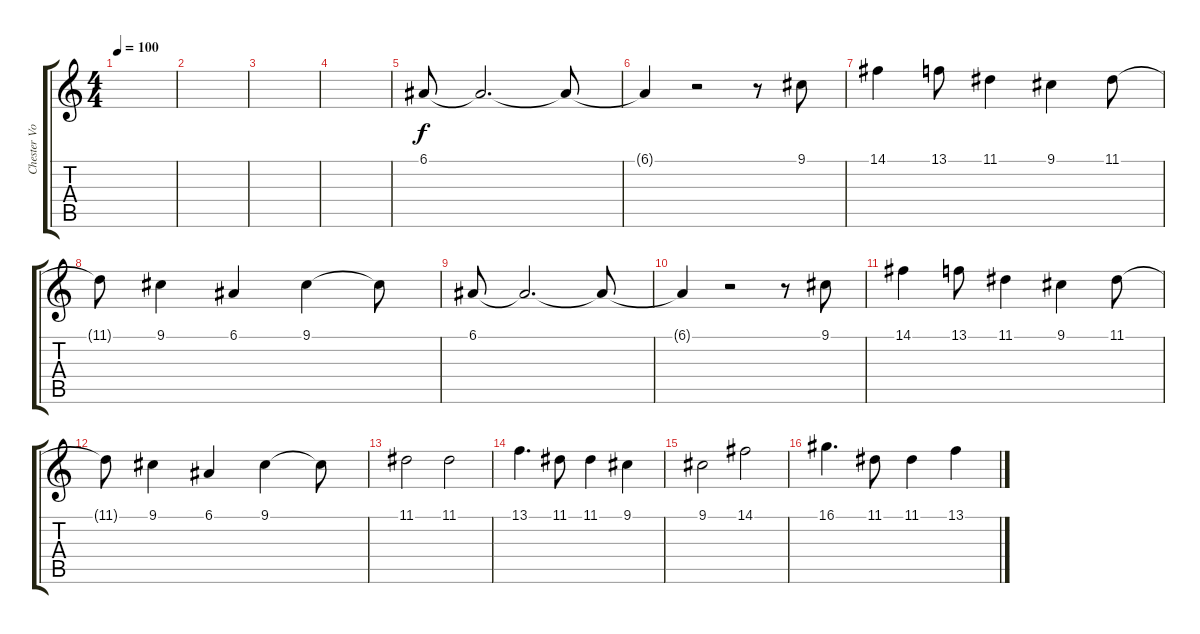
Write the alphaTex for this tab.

\track ("Chester Vocals" "Chester Vo") {instrument harmonica}
\staff {score tabs}
\tuning (E4 B3 G3 D3 A2 E2) {hide}
\ts (4 4)
\tempo 100
\clef g2
\ks c
|
|
|
|
6.1.8{volume 16 instrument bassoon} 6.1{t}.2{d} 6.1{t}.8 |
6.1{t}.4 r.2 r.8 9.1.8 |
14.1.4 13.1.8 11.1.4 9.1.4 11.1.8 |
11.1{t}.8 9.1.4 6.1.4 9.1.4 9.1{t}.8 |
6.1.8 6.1{t}.2{d} 6.1{t}.8 |
6.1{t}.4 r.2 r.8 9.1.8 |
14.1.4 13.1.8 11.1.4 9.1.4 11.1.8 |
11.1{t}.8 9.1.4 6.1.4 9.1.4 9.1{t}.8 |
11.1.2{volume 16 instrument bassoon} 11.1.2 |
13.1.4{d} 11.1.8 11.1.4 9.1.4 |
9.1.2 14.1.2 |
16.1.4{d} 11.1.8 11.1.4 13.1.4
